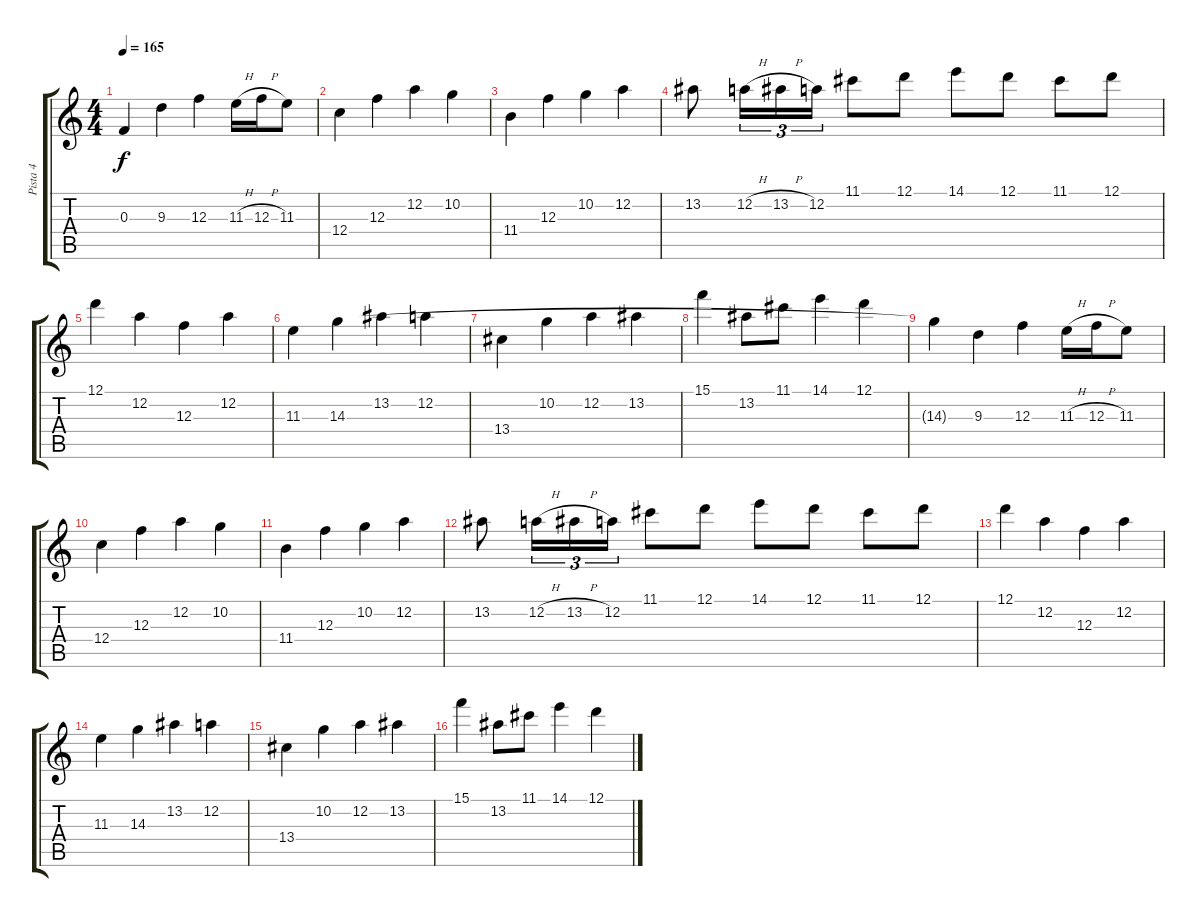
\track ("Pista 4" "Pista 4") {instrument acousticguitarsteel}
\staff {score tabs}
\tuning (D4 A3 F3 C3 G2 D2) {hide}
\ts (4 4)
\tempo 165
\clef g2
\ks c
0.3.4{dy f} 9.3.4 12.3.4 11.3{h}.16 12.3{h}.16 11.3.8 |
12.4.4 12.3.4 12.2.4 10.2.4 |
11.4.4 12.3.4 10.2.4 12.2.4 |
13.2.8 12.2{h}.16{tu (3 2)} 13.2{h}.16{tu (3 2)} 12.2.16{tu (3 2)} 11.1.8 12.1.8 14.1.8 12.1.8 11.1.8 12.1.8 |
12.1.4 12.2.4 12.3.4 12.2.4 |
11.3.4 14.3.4 13.2.4 12.2.4 |
13.4.4 10.2.4 12.2.4 13.2.4 |
15.1.4 13.2.8 11.1.8 14.1.4 12.1.4 |
14.3{t}.4 9.3.4 12.3.4 11.3{h}.16 12.3{h}.16 11.3.8 |
12.4.4 12.3.4 12.2.4 10.2.4 |
11.4.4 12.3.4 10.2.4 12.2.4 |
13.2.8 12.2{h}.16{tu (3 2)} 13.2{h}.16{tu (3 2)} 12.2.16{tu (3 2)} 11.1.8 12.1.8 14.1.8 12.1.8 11.1.8 12.1.8 |
12.1.4 12.2.4 12.3.4 12.2.4 |
11.3.4 14.3.4 13.2.4 12.2.4 |
13.4.4 10.2.4 12.2.4 13.2.4 |
15.1.4 13.2.8 11.1.8 14.1.4 12.1.4
